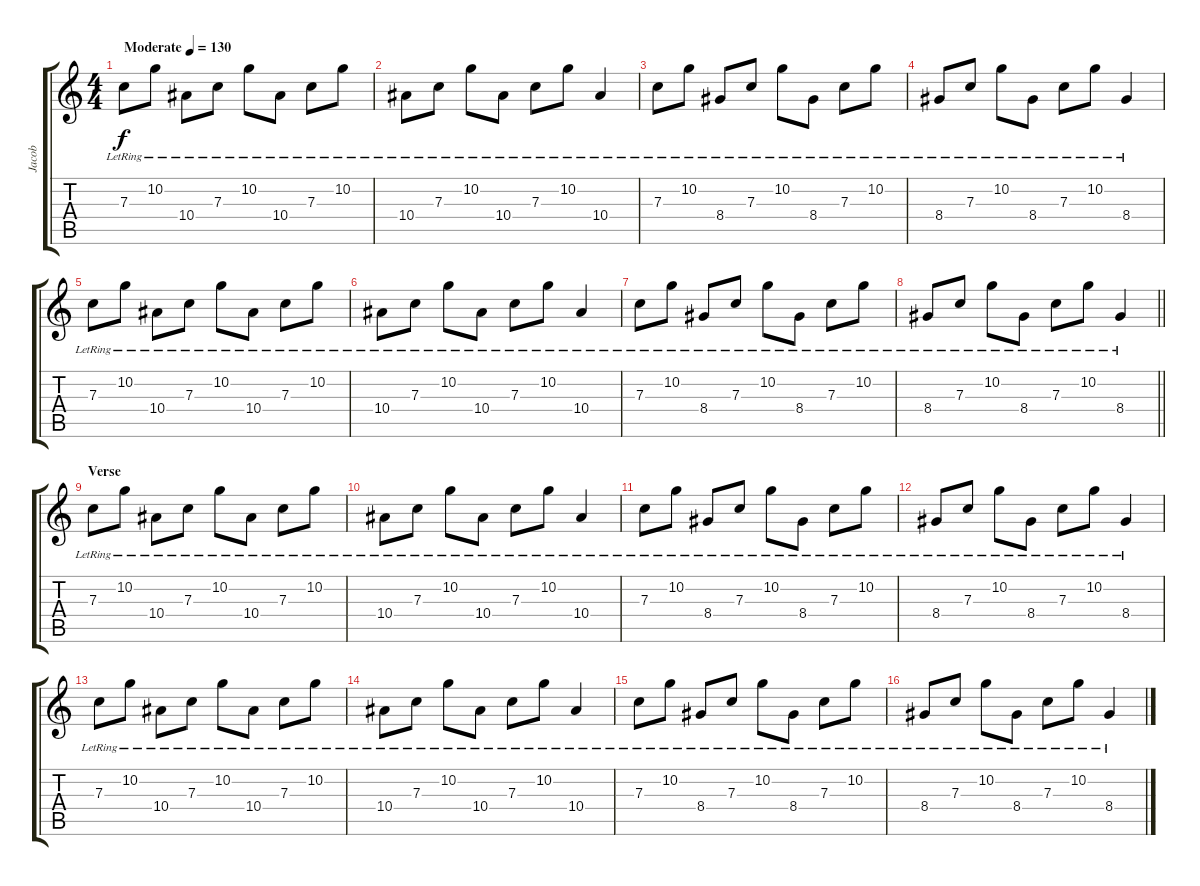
\track ("Jacob" "Jacob") {instrument electricguitarjazz}
\staff {score tabs}
\tuning (D4 A3 F3 C3 G2 C2) {hide}
\ts (4 4)
\tempo (130 "Moderate")
\clef g2
\ks c
7.3{lr}.8{dy f instrument electricguitarjazz} 10.2{lr}.8 10.4{lr}.8 7.3{lr}.8 10.2{lr}.8 10.4{lr}.8 7.3{lr}.8 10.2{lr}.8 |
10.4{lr}.8 7.3{lr}.8 10.2{lr}.8 10.4{lr}.8 7.3{lr}.8 10.2{lr}.8 10.4{lr}.4 |
7.3{lr}.8 10.2{lr}.8 8.4{lr}.8 7.3{lr}.8 10.2{lr}.8 8.4{lr}.8 7.3{lr}.8 10.2{lr}.8 |
8.4{lr}.8 7.3{lr}.8 10.2{lr}.8 8.4{lr}.8 7.3{lr}.8 10.2{lr}.8 8.4{lr}.4 |
7.3{lr}.8 10.2{lr}.8 10.4{lr}.8 7.3{lr}.8 10.2{lr}.8 10.4{lr}.8 7.3{lr}.8 10.2{lr}.8 |
10.4{lr}.8 7.3{lr}.8 10.2{lr}.8 10.4{lr}.8 7.3{lr}.8 10.2{lr}.8 10.4{lr}.4 |
7.3{lr}.8 10.2{lr}.8 8.4{lr}.8 7.3{lr}.8 10.2{lr}.8 8.4{lr}.8 7.3{lr}.8 10.2{lr}.8 |
\barLineRight lightlight
8.4{lr}.8 7.3{lr}.8 10.2{lr}.8 8.4{lr}.8 7.3{lr}.8 10.2{lr}.8 8.4{lr}.4 |
\section ("" "Verse")
7.3{lr}.8 10.2{lr}.8 10.4{lr}.8 7.3{lr}.8 10.2{lr}.8 10.4{lr}.8 7.3{lr}.8 10.2{lr}.8 |
10.4{lr}.8 7.3{lr}.8 10.2{lr}.8 10.4{lr}.8 7.3{lr}.8 10.2{lr}.8 10.4{lr}.4 |
7.3{lr}.8 10.2{lr}.8 8.4{lr}.8 7.3{lr}.8 10.2{lr}.8 8.4{lr}.8 7.3{lr}.8 10.2{lr}.8 |
8.4{lr}.8 7.3{lr}.8 10.2{lr}.8 8.4{lr}.8 7.3{lr}.8 10.2{lr}.8 8.4{lr}.4 |
7.3{lr}.8 10.2{lr}.8 10.4{lr}.8 7.3{lr}.8 10.2{lr}.8 10.4{lr}.8 7.3{lr}.8 10.2{lr}.8 |
10.4{lr}.8 7.3{lr}.8 10.2{lr}.8 10.4{lr}.8 7.3{lr}.8 10.2{lr}.8 10.4{lr}.4 |
7.3{lr}.8 10.2{lr}.8 8.4{lr}.8 7.3{lr}.8 10.2{lr}.8 8.4{lr}.8 7.3{lr}.8 10.2{lr}.8 |
8.4{lr}.8 7.3{lr}.8 10.2{lr}.8 8.4{lr}.8 7.3{lr}.8 10.2{lr}.8 8.4{lr}.4
